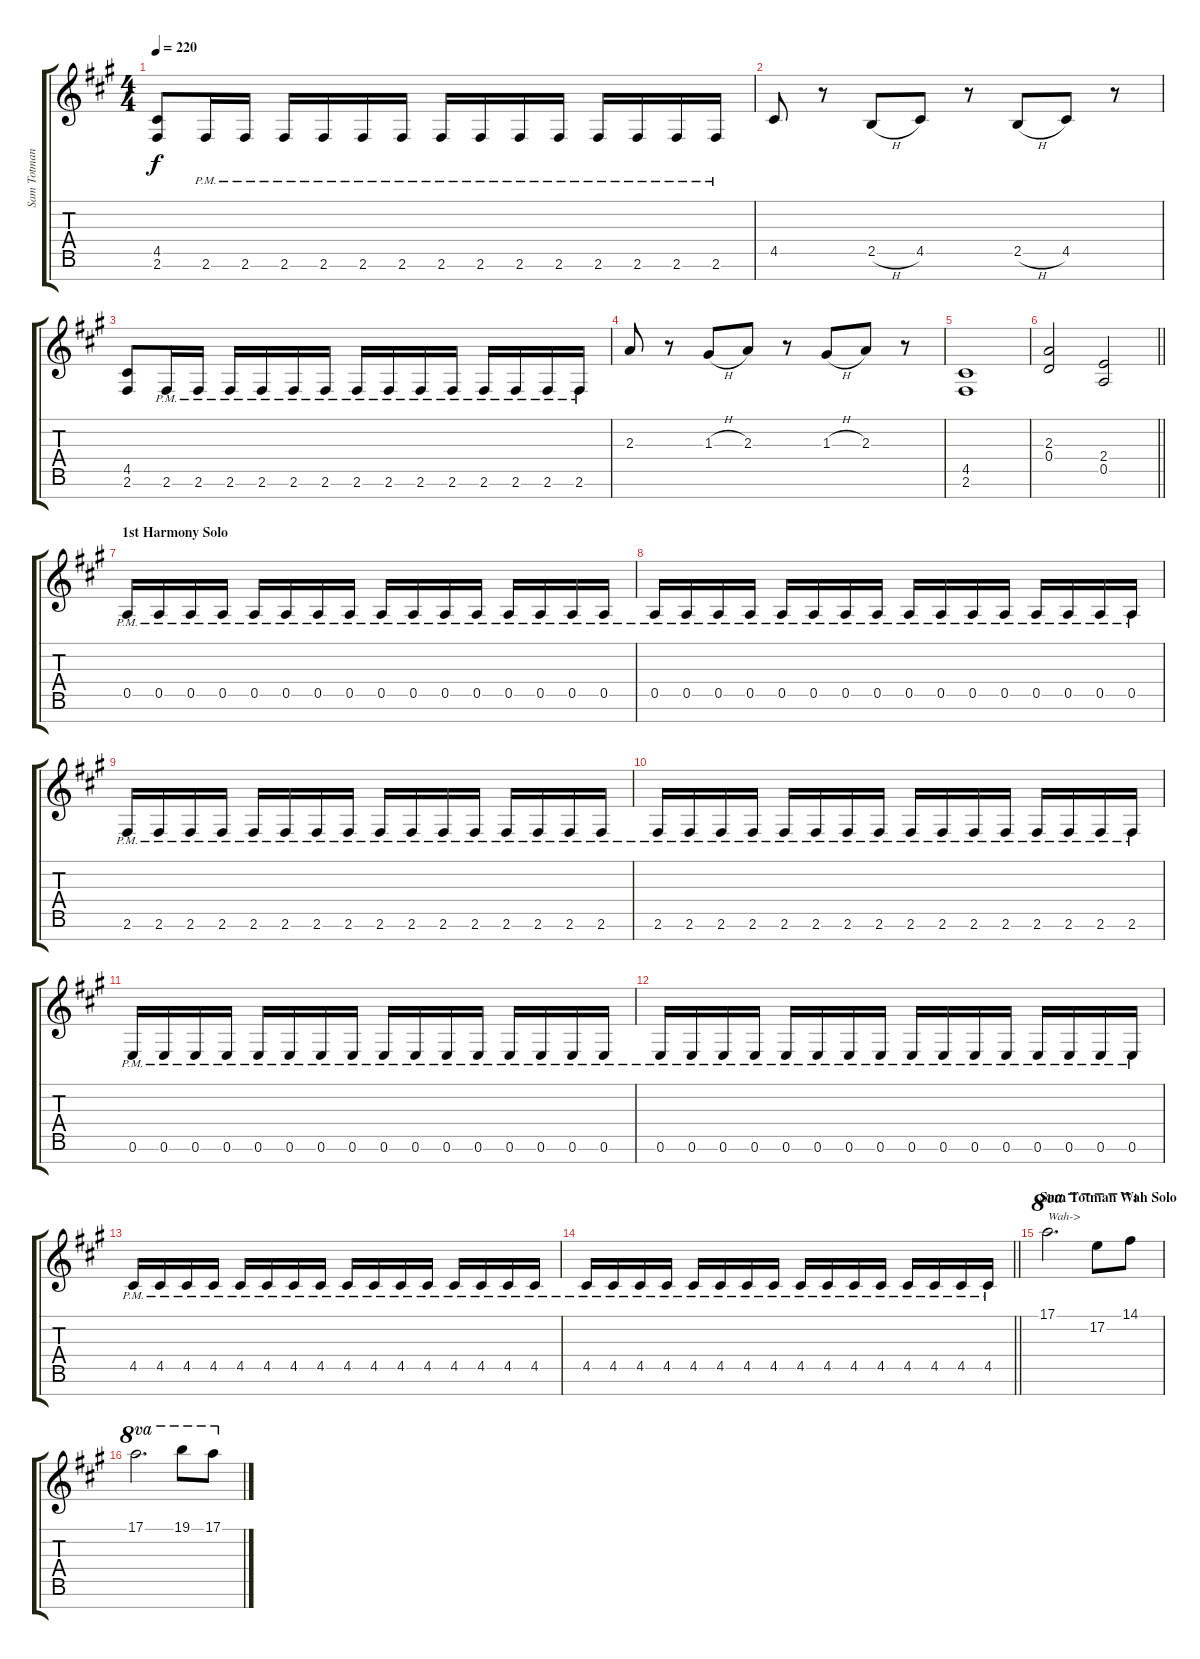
\track ("Sam Totman I" "Sam Totman") {instrument overdrivenguitar}
\staff {score tabs}
\tuning (E4 B3 G3 D3 A2 E2 B1) {hide}
\ts (4 4)
\tempo 220
\clef g2
\ks a
(4.5 2.6).8{dy f} 2.6{pm}.16 2.6{pm}.16 2.6{pm}.16 2.6{pm}.16 2.6{pm}.16 2.6{pm}.16 2.6{pm}.16 2.6{pm}.16 2.6{pm}.16 2.6{pm}.16 2.6{pm}.16 2.6{pm}.16 2.6{pm}.16 2.6{pm}.16 |
4.5.8 r.8 2.5{h}.8 4.5.8 r.8 2.5{h}.8{beam merge} 4.5.8 r.8 |
(4.5 2.6).8 2.6{pm}.16 2.6{pm}.16 2.6{pm}.16 2.6{pm}.16 2.6{pm}.16 2.6{pm}.16 2.6{pm}.16 2.6{pm}.16 2.6{pm}.16 2.6{pm}.16 2.6{pm}.16 2.6{pm}.16 2.6{pm}.16 2.6{pm}.16 |
2.3.8 r.8 1.3{h}.8 2.3.8 r.8 1.3{h}.8{beam merge} 2.3.8 r.8 |
(4.5 2.6).1 |
\barLineRight lightlight
(2.3 0.4).2 (2.4 0.5).2 |
\section ("" "1st Harmony Solo")
0.5{pm}.16 0.5{pm}.16 0.5{pm}.16 0.5{pm}.16 0.5{pm}.16 0.5{pm}.16 0.5{pm}.16 0.5{pm}.16 0.5{pm}.16 0.5{pm}.16 0.5{pm}.16 0.5{pm}.16 0.5{pm}.16 0.5{pm}.16 0.5{pm}.16 0.5{pm}.16 |
0.5{pm}.16 0.5{pm}.16 0.5{pm}.16 0.5{pm}.16 0.5{pm}.16 0.5{pm}.16 0.5{pm}.16 0.5{pm}.16 0.5{pm}.16 0.5{pm}.16 0.5{pm}.16 0.5{pm}.16 0.5{pm}.16 0.5{pm}.16 0.5{pm}.16 0.5{pm}.16 |
2.6{pm}.16 2.6{pm}.16 2.6{pm}.16 2.6{pm}.16 2.6{pm}.16 2.6{pm}.16 2.6{pm}.16 2.6{pm}.16 2.6{pm}.16 2.6{pm}.16 2.6{pm}.16 2.6{pm}.16 2.6{pm}.16 2.6{pm}.16 2.6{pm}.16 2.6{pm}.16 |
2.6{pm}.16 2.6{pm}.16 2.6{pm}.16 2.6{pm}.16 2.6{pm}.16 2.6{pm}.16 2.6{pm}.16 2.6{pm}.16 2.6{pm}.16 2.6{pm}.16 2.6{pm}.16 2.6{pm}.16 2.6{pm}.16 2.6{pm}.16 2.6{pm}.16 2.6{pm}.16 |
0.6{pm}.16 0.6{pm}.16 0.6{pm}.16 0.6{pm}.16 0.6{pm}.16 0.6{pm}.16 0.6{pm}.16 0.6{pm}.16 0.6{pm}.16 0.6{pm}.16 0.6{pm}.16 0.6{pm}.16 0.6{pm}.16 0.6{pm}.16 0.6{pm}.16 0.6{pm}.16 |
0.6{pm}.16 0.6{pm}.16 0.6{pm}.16 0.6{pm}.16 0.6{pm}.16 0.6{pm}.16 0.6{pm}.16 0.6{pm}.16 0.6{pm}.16 0.6{pm}.16 0.6{pm}.16 0.6{pm}.16 0.6{pm}.16 0.6{pm}.16 0.6{pm}.16 0.6{pm}.16 |
4.5{pm}.16 4.5{pm}.16 4.5{pm}.16 4.5{pm}.16 4.5{pm}.16 4.5{pm}.16 4.5{pm}.16 4.5{pm}.16 4.5{pm}.16 4.5{pm}.16 4.5{pm}.16 4.5{pm}.16 4.5{pm}.16 4.5{pm}.16 4.5{pm}.16 4.5{pm}.16 |
\barLineRight lightlight
4.5{pm}.16 4.5{pm}.16 4.5{pm}.16 4.5{pm}.16 4.5{pm}.16 4.5{pm}.16 4.5{pm}.16 4.5{pm}.16 4.5{pm}.16 4.5{pm}.16 4.5{pm}.16 4.5{pm}.16 4.5{pm}.16 4.5{pm}.16 4.5{pm}.16 4.5{pm}.16 |
\section ("" "Sam Totman Wah Solo")
17.1.2{d ot 8va txt "Wah->" volume 15} 17.2.8{ot 8va} 14.1.8{ot 8va} |
17.1.2{d ot 8va} 19.1.8{ot 8va} 17.1.8{ot 8va}
